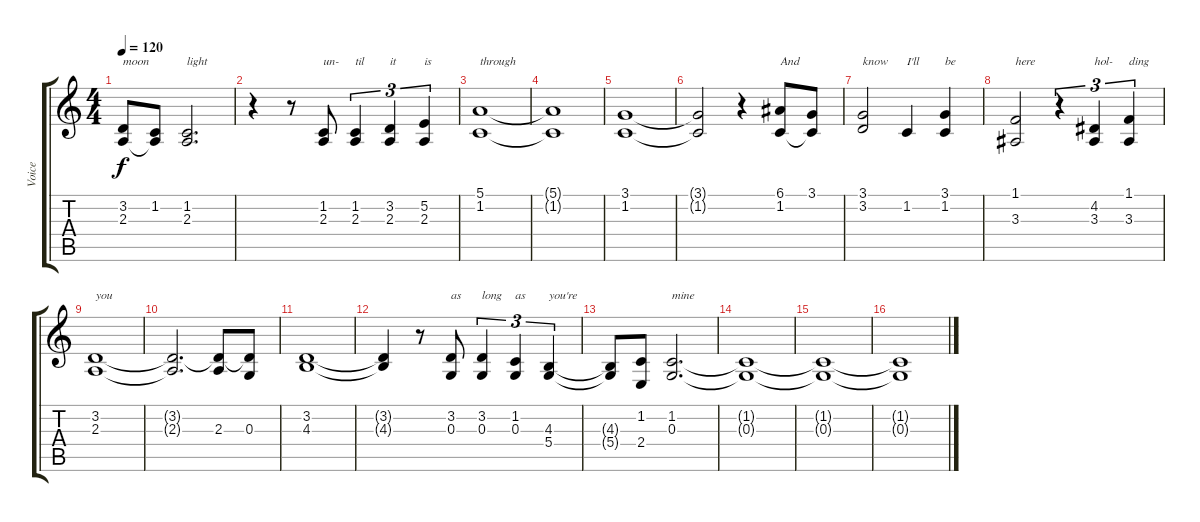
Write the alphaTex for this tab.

\track ("Voice" "Voice") {instrument violin}
\staff {score tabs}
\tuning (E4 B3 G3 D3 A2 E2) {hide}
\ts (4 4)
\tempo 120
\clef g2
\ks c
(3.2 2.3).8{txt "moon" dy f} (1.2 2.3{t}).8 (1.2 2.3).2{d txt "light"} |
r.4 r.8 (1.2 2.3).8{txt "un-"} (1.2 2.3).4{tu (3 2) txt "til"} (3.2 2.3).4{tu (3 2) txt "it"} (5.2 2.3).4{tu (3 2) txt "is"} |
(5.1 1.2).1{txt "through"} |
(5.1{t} 1.2{t}).1 |
(3.1 1.2).1 |
(3.1{t} 1.2{t}).2 r.4 (6.1 1.2).8{txt "And"} (3.1 1.2{t}).8 |
(3.1 3.2).2{txt "know"} 1.2.4{txt "I'll"} (3.1 1.2).4{txt "be"} |
(1.1 3.3).2{txt "here"} r.4{tu (3 2)} (4.2 3.3).4{tu (3 2) txt "hol-"} (1.1 3.3).4{tu (3 2) txt "ding"} |
(3.2 2.3).1{txt "you"} |
(3.2{t} 2.3{t}).2{d} (3.2{t} 2.3).8 (3.2{t} 0.3).8 |
(3.2 4.3).1 |
(3.2{t} 4.3{t}).4 r.8 (3.2 0.3).8{txt "as"} (3.2 0.3).4{tu (3 2) txt "long"} (1.2 0.3).4{tu (3 2) txt "as"} (4.3 5.4).4{tu (3 2) txt "you're"} |
(4.3{t} 5.4{t}).8 (1.2 2.4).8 (1.2 0.3).2{d txt "mine"} |
(1.2{t} 0.3{t}).1 |
(1.2{t} 0.3{t}).1 |
(1.2{t} 0.3{t}).1
